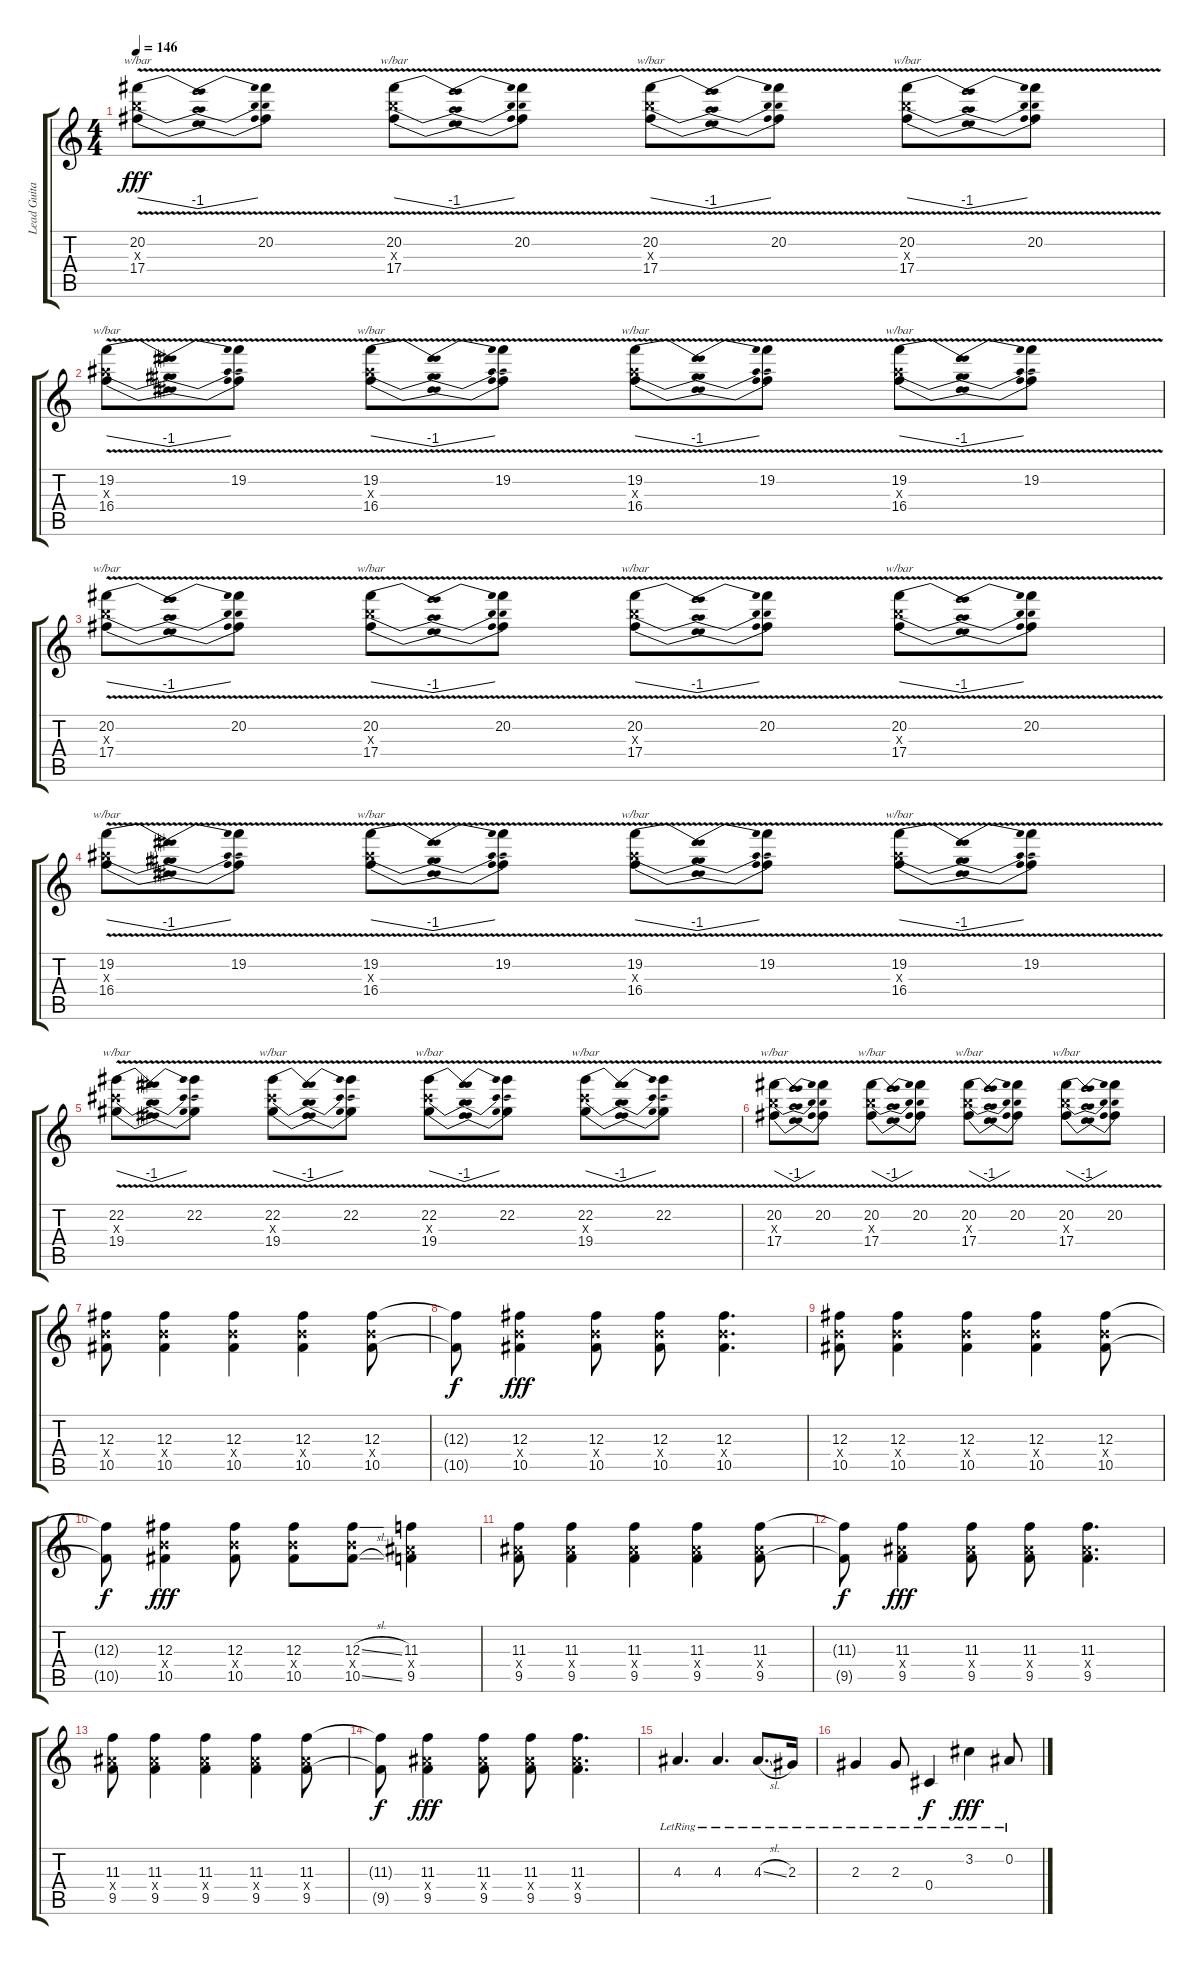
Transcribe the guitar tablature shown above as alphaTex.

\track ("Lead Guitar" "Lead Guita") {instrument electricguitarclean}
\staff {score tabs}
\tuning (Eb4 Bb3 Gb3 Db3 Ab2 Db2) {hide}
\ts (4 4)
\tempo 146
\clef g2
\ks c
(20.2{v} 17.3{x} 17.4{v}).8{tbe (dip default 0 0 30 -4 60 0) dy fff} (20.2 17.4{t}).8 (20.2{v} 17.3{x} 17.4{v}).8{tbe (dip default 0 0 30 -4 60 0)} (20.2 17.4{t}).8 (20.2{v} 17.3{x} 17.4{v}).8{tbe (dip default 0 0 30 -4 60 0)} (20.2 17.4{t}).8 (20.2{v} 17.3{x} 17.4{v}).8{tbe (dip default 0 0 30 -4 60 0)} (20.2 17.4{t}).8 |
(19.2{v} 16.3{x} 16.4{v}).8{tbe (dip default 0 0 30 -4 60 0)} (19.2 16.4{t}).8 (19.2{v} 16.3{x} 16.4{v}).8{tbe (dip default 0 0 30 -4 60 0)} (19.2 16.4{t}).8 (19.2{v} 16.3{x} 16.4{v}).8{tbe (dip default 0 0 30 -4 60 0)} (19.2 16.4{t}).8 (19.2{v} 16.3{x} 16.4{v}).8{tbe (dip default 0 0 30 -4 60 0)} (19.2 16.4{t}).8 |
(20.2{v} 17.3{x} 17.4{v}).8{tbe (dip default 0 0 30 -4 60 0)} (20.2 17.4{t}).8 (20.2{v} 17.3{x} 17.4{v}).8{tbe (dip default 0 0 30 -4 60 0)} (20.2 17.4{t}).8 (20.2{v} 17.3{x} 17.4{v}).8{tbe (dip default 0 0 30 -4 60 0)} (20.2 17.4{t}).8 (20.2{v} 17.3{x} 17.4{v}).8{tbe (dip default 0 0 30 -4 60 0)} (20.2 17.4{t}).8 |
(19.2{v} 16.3{x} 16.4{v}).8{tbe (dip default 0 0 30 -4 60 0)} (19.2 16.4{t}).8 (19.2{v} 16.3{x} 16.4{v}).8{tbe (dip default 0 0 30 -4 60 0)} (19.2 16.4{t}).8 (19.2{v} 16.3{x} 16.4{v}).8{tbe (dip default 0 0 30 -4 60 0)} (19.2 16.4{t}).8 (19.2{v} 16.3{x} 16.4{v}).8{tbe (dip default 0 0 30 -4 60 0)} (19.2 16.4{t}).8 |
(22.2{v} 19.3{x} 19.4{v}).8{tbe (dip default 0 0 30 -4 60 0)} (22.2 19.4{t}).8 (22.2{v} 19.3{x} 19.4{v}).8{tbe (dip default 0 0 30 -4 60 0)} (22.2 19.4{t}).8 (22.2{v} 19.3{x} 19.4{v}).8{tbe (dip default 0 0 30 -4 60 0)} (22.2 19.4{t}).8 (22.2{v} 19.3{x} 19.4{v}).8{tbe (dip default 0 0 30 -4 60 0)} (22.2 19.4{t}).8 |
(20.2{v} 17.3{x} 17.4{v}).8{tbe (dip default 0 0 30 -4 60 0)} (20.2 17.4{t}).8 (20.2{v} 17.3{x} 17.4{v}).8{tbe (dip default 0 0 30 -4 60 0)} (20.2 17.4{t}).8 (20.2{v} 17.3{x} 17.4{v}).8{tbe (dip default 0 0 30 -4 60 0)} (20.2 17.4{t}).8 (20.2{v} 17.3{x} 17.4{v}).8{tbe (dip default 0 0 30 -4 60 0)} (20.2 17.4{t}).8 |
(12.3 10.4{x} 10.5).8{volume 16 instrument electricguitarclean} (12.3 10.4{x} 10.5).4 (12.3 10.4{x} 10.5).4 (12.3 10.4{x} 10.5).4 (12.3 10.4{x} 10.5).8 |
(12.3{t} 10.5{t}).8{dy f} (12.3 10.4{x} 10.5).4{dy fff} (12.3 10.4{x} 10.5).8 (12.3 10.4{x} 10.5).8 (12.3 10.4{x} 10.5).4{d} |
(12.3 10.4{x} 10.5).8 (12.3 10.4{x} 10.5).4 (12.3 10.4{x} 10.5).4 (12.3 10.4{x} 10.5).4 (12.3 10.4{x} 10.5).8 |
(12.3{t} 10.5{t}).8{dy f} (12.3 10.4{x} 10.5).4{dy fff} (12.3 10.4{x} 10.5).8 (12.3 10.4{x} 10.5).8 (12.3{sl} 10.4{x} 10.5{sl}).8 (11.3 9.4{x} 9.5).4 |
(11.3 9.4{x} 9.5).8 (11.3 9.4{x} 9.5).4 (11.3 9.4{x} 9.5).4 (11.3 9.4{x} 9.5).4 (11.3 9.4{x} 9.5).8 |
(11.3{t} 9.5{t}).8{dy f} (11.3 9.4{x} 9.5).4{dy fff} (11.3 9.4{x} 9.5).8 (11.3 9.4{x} 9.5).8 (11.3 9.4{x} 9.5).4{d} |
(11.3 9.4{x} 9.5).8 (11.3 9.4{x} 9.5).4 (11.3 9.4{x} 9.5).4 (11.3 9.4{x} 9.5).4 (11.3 9.4{x} 9.5).8 |
(11.3{t} 9.5{t}).8{dy f} (11.3 9.4{x} 9.5).4{dy fff} (11.3 9.4{x} 9.5).8 (11.3 9.4{x} 9.5).8 (11.3 9.4{x} 9.5).4{d} |
4.3{lr}.4{d volume 8} 4.3{lr}.4{d} 4.3{sl lr}.8{d} 2.3{lr}.16 |
2.3{lr}.4 2.3{lr}.8 0.4{lr}.4{dy f} 3.2{lr}.4{dy fff} 0.2{lr}.8
